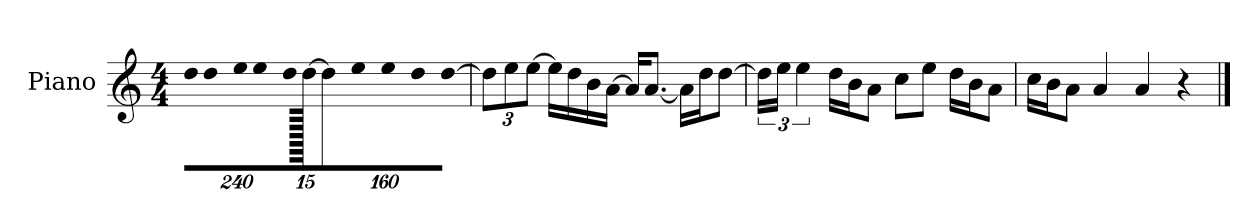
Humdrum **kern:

**kern
*part1
*staff1
*I"Piano
*I'P-no
*clefG2
*k[]
*M4/4
*MM90
*Xbrackettup
=1
!LO:N:vis=16
1920%137dd\KL
!LO:N:vis=8
960%137dd\
!LO:N:vis=16
1920%137ee\K
!LO:N:vis=8
960%137ee\
!LO:N:vis=16
1920%137dd\Jk
[1920dd\
640%91dd\]
!LO:N:vis=16
1920%137ee\K
!LO:N:vis=8
960%137ee\
!LO:N:vis=16
1920%137dd\L
!LO:N:vis=16
[1920%137dd\JJ
=2
12dd\L]
12ee\
[12ee\J
16ee\LL]
16dd\
16b\
[16a\JJ
16a/KL]
[8.a/J
16a\LL]
16dd\J
[8dd\J
=3
*brackettup
24dd\LL]
24ee\JJ
6ee\
16dd\LL
16b\J
8a\J
8cc\L
8ee\J
16dd\LL
16b\J
8a\J
=4
16cc\LL
16b\J
8a\J
4a/
4a/
4r
==
*-
